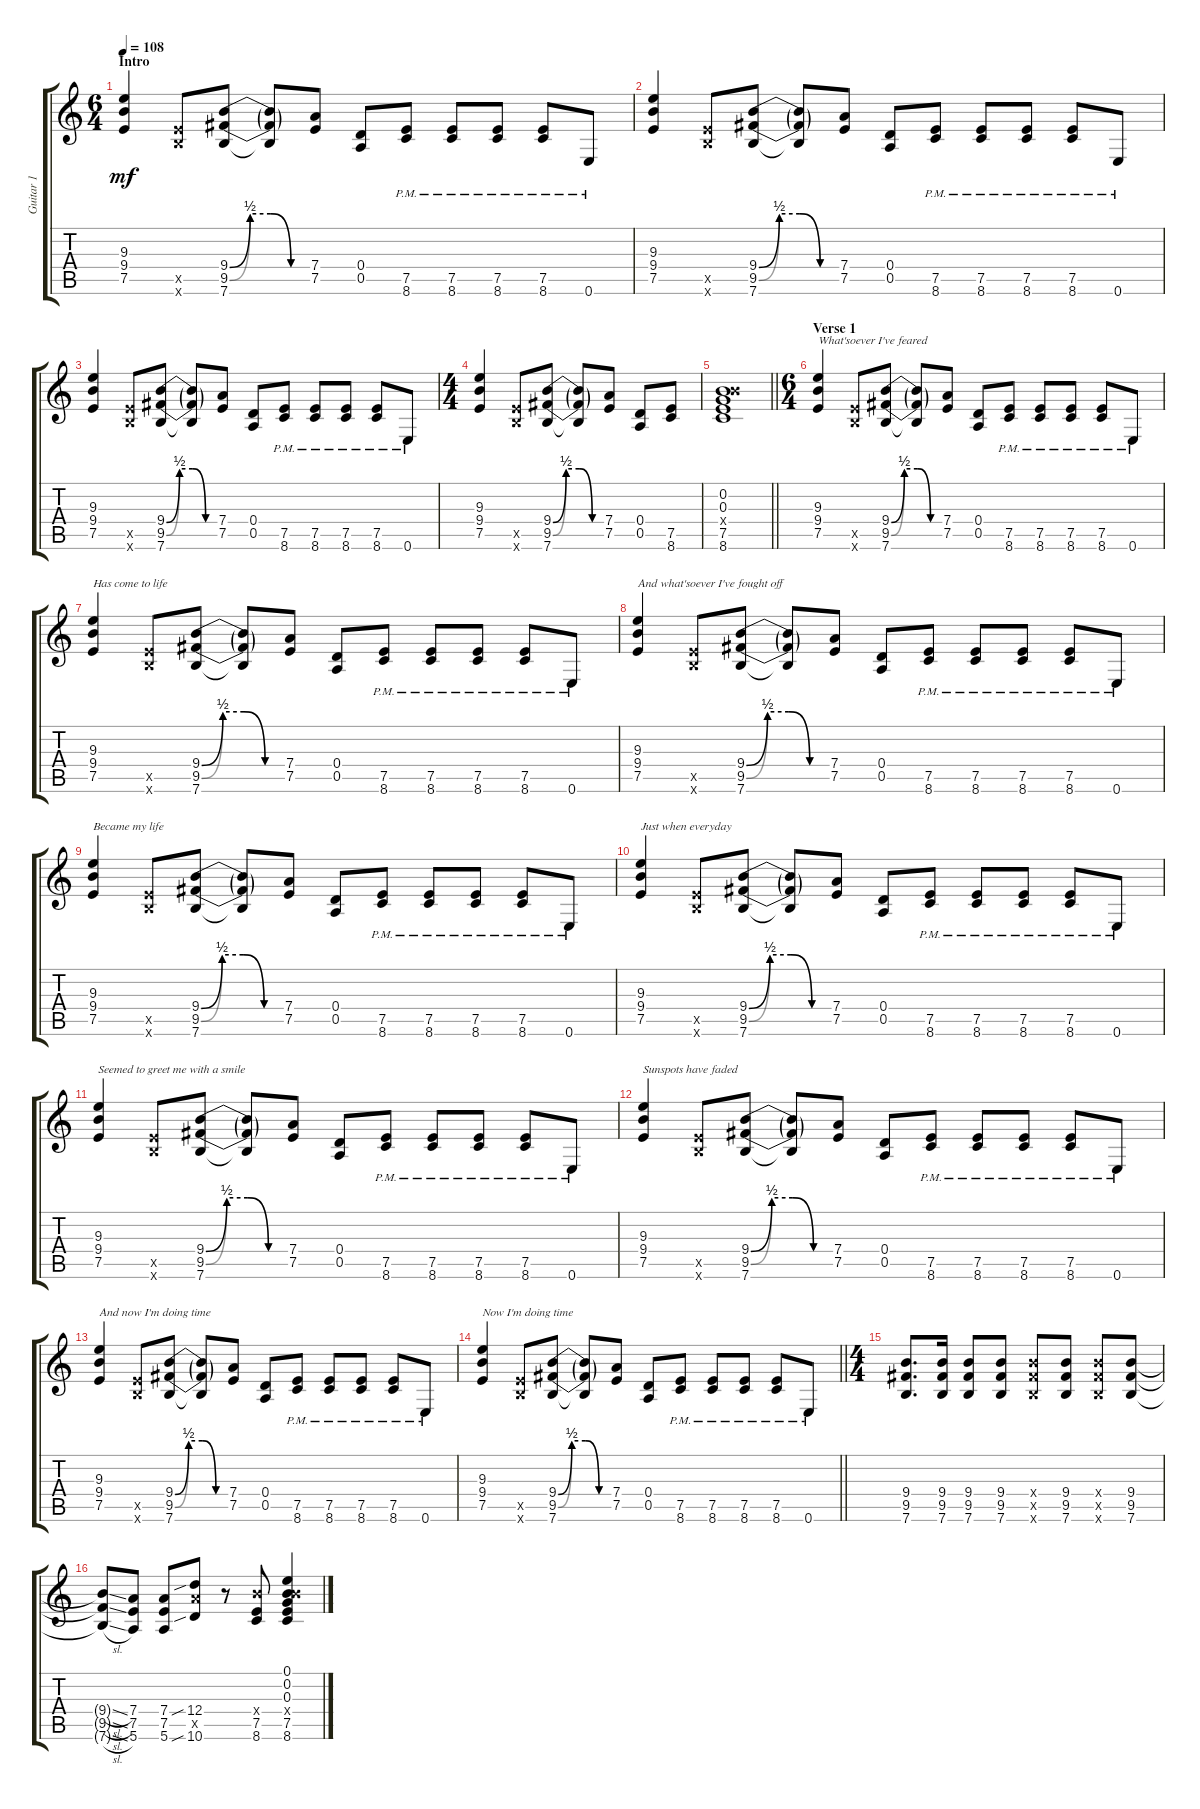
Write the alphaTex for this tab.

\track ("Guitar 1" "Guitar 1") {instrument overdrivenguitar}
\staff {score tabs}
\tuning (E4 B3 G3 D3 A2 E2) {hide}
\ts (6 4)
\section ("" "Intro")
\tempo 108
\clef g2
\ks c
(9.3 9.4 7.5).4{dy mf instrument overdrivenguitar} (7.5{x} 7.6{x}).8 (9.4{be (custom 0 0 15 2 30 2 45 0 60 0)} 9.5{be (custom 0 0 15 2 30 2 45 0 60 0)} 7.6).8 (9.4{t} 9.5{t} 7.6{t}).8 (7.4 7.5).8 (0.4 0.5).8 (7.5{pm} 8.6{pm}).8 (7.5{pm} 8.6{pm}).8 (7.5{pm} 8.6{pm}).8 (7.5{pm} 8.6{pm}).8 0.6{pm}.8 |
(9.3 9.4 7.5).4 (7.5{x} 7.6{x}).8 (9.4{be (custom 0 0 15 2 30 2 45 0 60 0)} 9.5{be (custom 0 0 15 2 30 2 45 0 60 0)} 7.6).8 (9.4{t} 9.5{t} 7.6{t}).8 (7.4 7.5).8 (0.4 0.5).8 (7.5{pm} 8.6{pm}).8 (7.5{pm} 8.6{pm}).8 (7.5{pm} 8.6{pm}).8 (7.5{pm} 8.6{pm}).8 0.6{pm}.8 |
(9.3 9.4 7.5).4 (7.5{x} 7.6{x}).8 (9.4{be (custom 0 0 15 2 30 2 45 0 60 0)} 9.5{be (custom 0 0 15 2 30 2 45 0 60 0)} 7.6).8 (9.4{t} 9.5{t} 7.6{t}).8 (7.4 7.5).8 (0.4 0.5).8 (7.5{pm} 8.6{pm}).8 (7.5{pm} 8.6{pm}).8 (7.5{pm} 8.6{pm}).8 (7.5{pm} 8.6{pm}).8 0.6{pm}.8 |
\ts (4 4)
(9.3 9.4 7.5).4 (7.5{x} 7.6{x}).8 (9.4{be (custom 0 0 15 2 30 2 45 0 60 0)} 9.5{be (custom 0 0 15 2 30 2 45 0 60 0)} 7.6).8 (9.4{t} 9.5{t} 7.6{t}).8 (7.4 7.5).8 (0.4 0.5).8 (7.5 8.6).8 |
\barLineRight lightlight
(0.2 0.3 9.4{x} 7.5 8.6).1 |
\ts (6 4)
\section ("" "Verse 1")
(9.3 9.4 7.5).4{txt "What'soever I've feared"} (7.5{x} 7.6{x}).8 (9.4{be (custom 0 0 15 2 30 2 45 0 60 0)} 9.5{be (custom 0 0 15 2 30 2 45 0 60 0)} 7.6).8 (9.4{t} 9.5{t} 7.6{t}).8 (7.4 7.5).8 (0.4 0.5).8 (7.5{pm} 8.6{pm}).8 (7.5{pm} 8.6{pm}).8 (7.5{pm} 8.6{pm}).8 (7.5{pm} 8.6{pm}).8 0.6{pm}.8 |
(9.3 9.4 7.5).4{txt "Has come to life"} (7.5{x} 7.6{x}).8 (9.4{be (custom 0 0 15 2 30 2 45 0 60 0)} 9.5{be (custom 0 0 15 2 30 2 45 0 60 0)} 7.6).8 (9.4{t} 9.5{t} 7.6{t}).8 (7.4 7.5).8 (0.4 0.5).8 (7.5{pm} 8.6{pm}).8 (7.5{pm} 8.6{pm}).8 (7.5{pm} 8.6{pm}).8 (7.5{pm} 8.6{pm}).8 0.6{pm}.8 |
(9.3 9.4 7.5).4{txt "And what'soever I've fought off "} (7.5{x} 7.6{x}).8 (9.4{be (custom 0 0 15 2 30 2 45 0 60 0)} 9.5{be (custom 0 0 15 2 30 2 45 0 60 0)} 7.6).8 (9.4{t} 9.5{t} 7.6{t}).8 (7.4 7.5).8 (0.4 0.5).8 (7.5{pm} 8.6{pm}).8 (7.5{pm} 8.6{pm}).8 (7.5{pm} 8.6{pm}).8 (7.5{pm} 8.6{pm}).8 0.6{pm}.8 |
(9.3 9.4 7.5).4{txt "Became my life"} (7.5{x} 7.6{x}).8 (9.4{be (custom 0 0 15 2 30 2 45 0 60 0)} 9.5{be (custom 0 0 15 2 30 2 45 0 60 0)} 7.6).8 (9.4{t} 9.5{t} 7.6{t}).8 (7.4 7.5).8 (0.4 0.5).8 (7.5{pm} 8.6{pm}).8 (7.5{pm} 8.6{pm}).8 (7.5{pm} 8.6{pm}).8 (7.5{pm} 8.6{pm}).8 0.6{pm}.8 |
(9.3 9.4 7.5).4{txt "Just when everyday "} (7.5{x} 7.6{x}).8 (9.4{be (custom 0 0 15 2 30 2 45 0 60 0)} 9.5{be (custom 0 0 15 2 30 2 45 0 60 0)} 7.6).8 (9.4{t} 9.5{t} 7.6{t}).8 (7.4 7.5).8 (0.4 0.5).8 (7.5{pm} 8.6{pm}).8 (7.5{pm} 8.6{pm}).8 (7.5{pm} 8.6{pm}).8 (7.5{pm} 8.6{pm}).8 0.6{pm}.8 |
(9.3 9.4 7.5).4{txt "Seemed to greet me with a smile "} (7.5{x} 7.6{x}).8 (9.4{be (custom 0 0 15 2 30 2 45 0 60 0)} 9.5{be (custom 0 0 15 2 30 2 45 0 60 0)} 7.6).8 (9.4{t} 9.5{t} 7.6{t}).8 (7.4 7.5).8 (0.4 0.5).8 (7.5{pm} 8.6{pm}).8 (7.5{pm} 8.6{pm}).8 (7.5{pm} 8.6{pm}).8 (7.5{pm} 8.6{pm}).8 0.6{pm}.8 |
(9.3 9.4 7.5).4{txt "Sunspots have faded "} (7.5{x} 7.6{x}).8 (9.4{be (custom 0 0 15 2 30 2 45 0 60 0)} 9.5{be (custom 0 0 15 2 30 2 45 0 60 0)} 7.6).8 (9.4{t} 9.5{t} 7.6{t}).8 (7.4 7.5).8 (0.4 0.5).8 (7.5{pm} 8.6{pm}).8 (7.5{pm} 8.6{pm}).8 (7.5{pm} 8.6{pm}).8 (7.5{pm} 8.6{pm}).8 0.6{pm}.8 |
(9.3 9.4 7.5).4{txt "And now I'm doing time "} (7.5{x} 7.6{x}).8 (9.4{be (custom 0 0 15 2 30 2 45 0 60 0)} 9.5{be (custom 0 0 15 2 30 2 45 0 60 0)} 7.6).8 (9.4{t} 9.5{t} 7.6{t}).8 (7.4 7.5).8 (0.4 0.5).8 (7.5{pm} 8.6{pm}).8 (7.5{pm} 8.6{pm}).8 (7.5{pm} 8.6{pm}).8 (7.5{pm} 8.6{pm}).8 0.6{pm}.8 |
\barLineRight lightlight
(9.3 9.4 7.5).4{txt "Now I'm doing time "} (7.5{x} 7.6{x}).8 (9.4{be (custom 0 0 15 2 30 2 45 0 60 0)} 9.5{be (custom 0 0 15 2 30 2 45 0 60 0)} 7.6).8 (9.4{t} 9.5{t} 7.6{t}).8 (7.4 7.5).8 (0.4 0.5).8 (7.5{pm} 8.6{pm}).8 (7.5{pm} 8.6{pm}).8 (7.5{pm} 8.6{pm}).8 (7.5{pm} 8.6{pm}).8 0.6{pm}.8 |
\ts (4 4)
(9.4 9.5 7.6).8{d} (9.4 9.5 7.6).16 (9.4 9.5 7.6).8 (9.4 9.5 7.6).8 (9.4{x} 9.5{x} 7.6{x}).8 (9.4 9.5 7.6).8 (9.4{x} 9.5{x} 7.6{x}).8 (9.4 9.5 7.6).8 |
(9.4{sl t} 9.5{sl t} 7.6{sl t}).8 (7.4 7.5 5.6).8 (7.4 7.5 5.6).8 (12.4{sib} 12.5{x} 10.6{sib}).8 r.8 (9.4{x} 7.5 8.6).8 (0.1 0.2 0.3 9.4{x} 7.5 8.6).4
